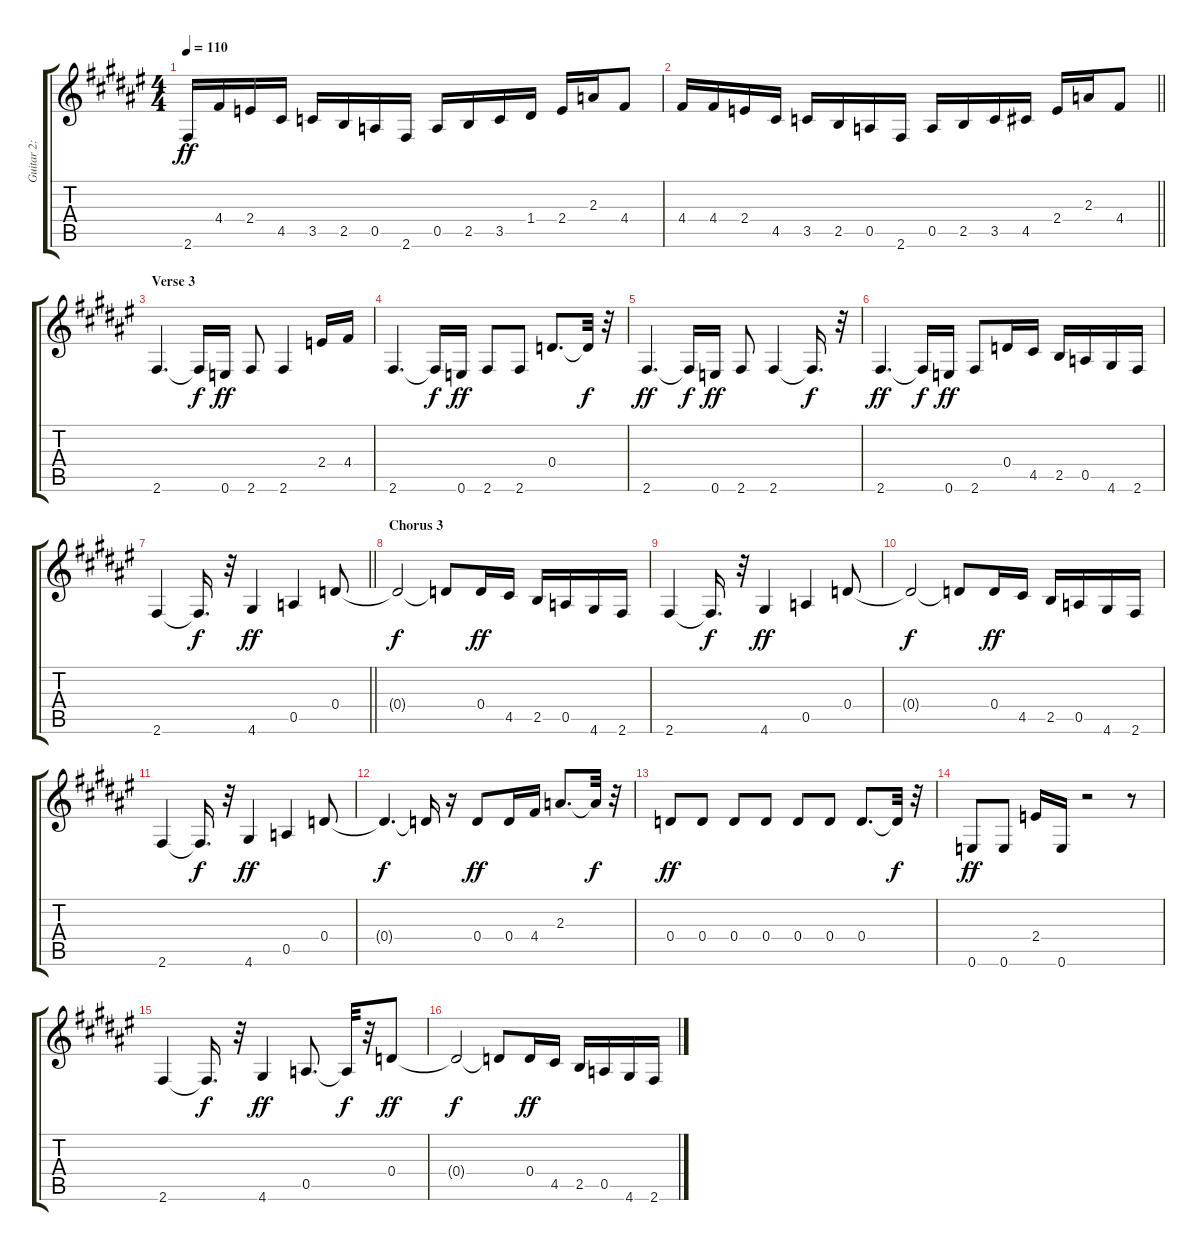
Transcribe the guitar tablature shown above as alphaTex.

\track ("Guitar 2: Tim Pierce" "Guitar 2: ") {instrument distortionguitar}
\staff {score tabs}
\tuning (E4 B3 G3 D3 A2 E2) {hide}
\ts (4 4)
\tempo 110
\clef g2
\ks f#
2.6.16{dy ff} 4.4.16 2.4.16 4.5.16 3.5.16 2.5.16 0.5.16 2.6.16 0.5.16 2.5.16 3.5.16 1.4.16 2.4.16 2.3.16 4.4.8 |
\barLineRight lightlight
4.4.16 4.4.16 2.4.16 4.5.16 3.5.16 2.5.16 0.5.16 2.6.16 0.5.16 2.5.16 3.5.16 4.5.16 2.4.16 2.3.16 4.4.8 |
\section ("" "Verse 3")
2.6.4{d} 2.6{t}.16{dy f} 0.6.16{dy ff} 2.6.8 2.6.4 2.4.16 4.4.16 |
2.6.4{d} 2.6{t}.16{dy f} 0.6.16{dy ff} 2.6.8 2.6.8 0.4.8{d} 0.4{t}.32{dy f} r.32 |
2.6.4{d dy ff} 2.6{t}.16{dy f} 0.6.16{dy ff} 2.6.8 2.6.4 2.6{t}.16{d dy f} r.32 |
2.6.4{d dy ff} 2.6{t}.16{dy f} 0.6.16{dy ff} 2.6.8 0.4.16 4.5.16 2.5.16 0.5.16 4.6.16 2.6.16 |
\barLineRight lightlight
2.6.4 2.6{t}.16{d dy f} r.32 4.6.4{dy ff} 0.5.4 0.4.8 |
\section ("" "Chorus 3")
0.4{t}.2{dy f} 0.4{t}.8 0.4.16{dy ff} 4.5.16 2.5.16 0.5.16 4.6.16 2.6.16 |
2.6.4 2.6{t}.16{d dy f} r.32 4.6.4{dy ff} 0.5.4 0.4.8 |
0.4{t}.2{dy f} 0.4{t}.8 0.4.16{dy ff} 4.5.16 2.5.16 0.5.16 4.6.16 2.6.16 |
2.6.4 2.6{t}.16{d dy f} r.32 4.6.4{dy ff} 0.5.4 0.4.8 |
0.4{t}.4{d dy f} 0.4{t}.16 r.16 0.4.8{dy ff} 0.4.16 4.4.16 2.3.8{d} 2.3{t}.32{dy f} r.32 |
0.4.8{dy ff} 0.4.8 0.4.8 0.4.8 0.4.8 0.4.8 0.4.8{d} 0.4{t}.32{dy f} r.32 |
0.6.8{dy ff} 0.6.8 2.4.16 0.6.16 r.2 r.8 |
2.6.4 2.6{t}.16{d dy f} r.32 4.6.4{dy ff} 0.5.8{d} 0.5{t}.32{dy f} r.32 0.4.8{dy ff} |
0.4{t}.2{dy f} 0.4{t}.8 0.4.16{dy ff} 4.5.16 2.5.16 0.5.16 4.6.16 2.6.16
